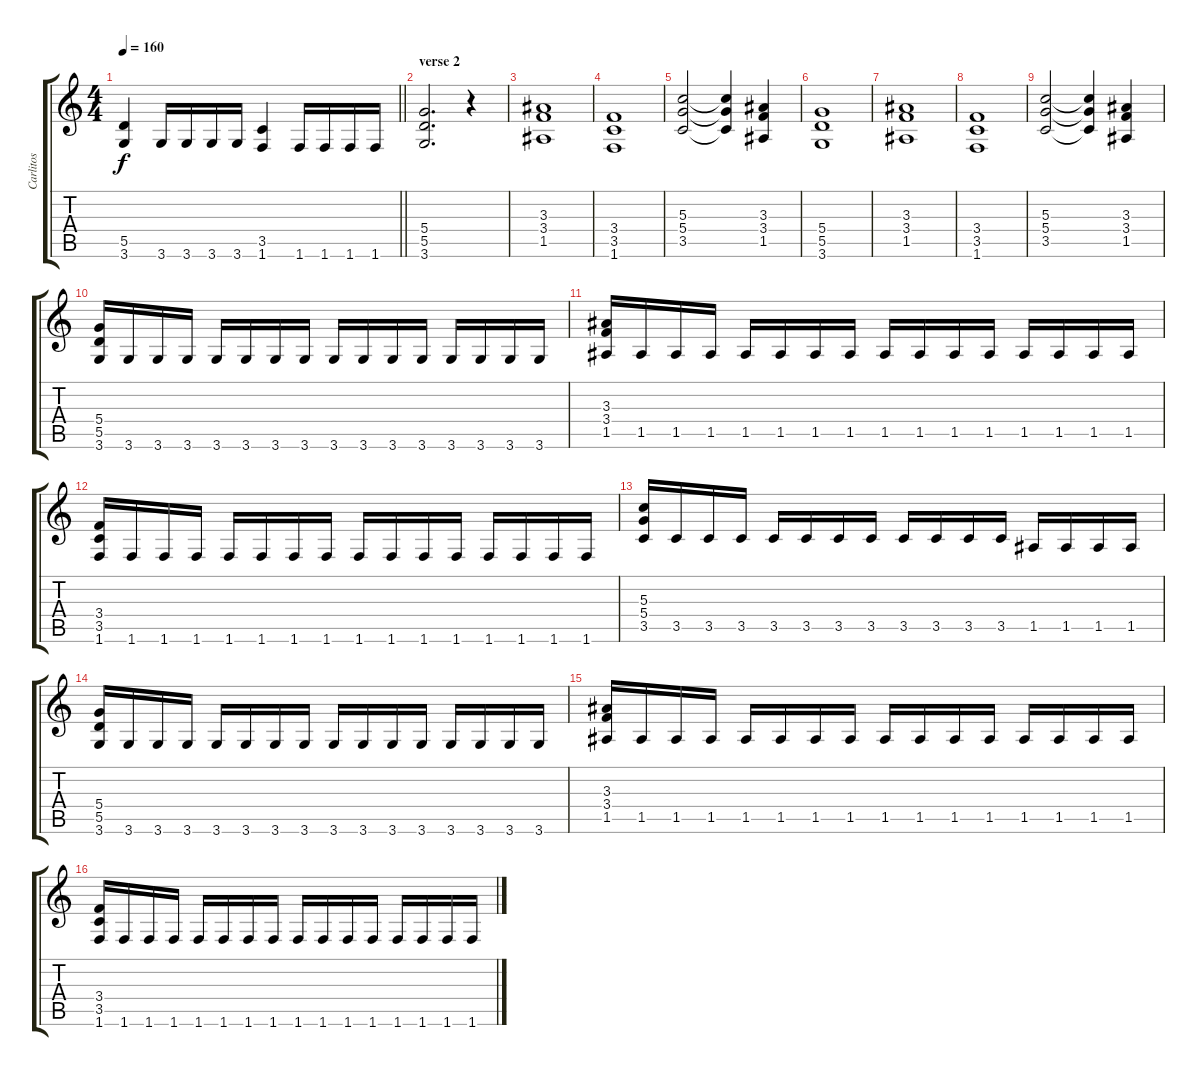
\track ("Carlitos" "Carlitos") {solo instrument distortionguitar}
\staff {score tabs}
\tuning (E4 B3 G3 D3 A2 E2) {hide}
\ts (4 4)
\tempo 160
\clef g2
\barLineRight lightlight
\ks c
(5.5 3.6).4{dy f} 3.6.16 3.6.16 3.6.16 3.6.16 (3.5 1.6).4 1.6.16 1.6.16 1.6.16 1.6.16 |
\section ("" "verse 2")
(5.4 5.5 3.6).2{d} r.4 |
(3.3 3.4 1.5).1 |
(3.4 3.5 1.6).1 |
(5.3 5.4 3.5).2 (5.3{t} 5.4{t} 3.5{t}).4 (3.3 3.4 1.5).4 |
(5.4 5.5 3.6).1 |
(3.3 3.4 1.5).1 |
(3.4 3.5 1.6).1 |
(5.3 5.4 3.5).2 (5.3{t} 5.4{t} 3.5{t}).4 (3.3 3.4 1.5).4 |
(5.4 5.5 3.6).16 3.6.16 3.6.16 3.6.16 3.6.16 3.6.16 3.6.16 3.6.16 3.6.16 3.6.16 3.6.16 3.6.16 3.6.16 3.6.16 3.6.16 3.6.16 |
(3.3 3.4 1.5).16 1.5.16 1.5.16 1.5.16 1.5.16 1.5.16 1.5.16 1.5.16 1.5.16 1.5.16 1.5.16 1.5.16 1.5.16 1.5.16 1.5.16 1.5.16 |
(3.4 3.5 1.6).16 1.6.16 1.6.16 1.6.16 1.6.16 1.6.16 1.6.16 1.6.16 1.6.16 1.6.16 1.6.16 1.6.16 1.6.16 1.6.16 1.6.16 1.6.16 |
(5.3 5.4 3.5).16 3.5.16 3.5.16 3.5.16 3.5.16 3.5.16 3.5.16 3.5.16 3.5.16 3.5.16 3.5.16 3.5.16 1.5.16 1.5.16 1.5.16 1.5.16 |
(5.4 5.5 3.6).16 3.6.16 3.6.16 3.6.16 3.6.16 3.6.16 3.6.16 3.6.16 3.6.16 3.6.16 3.6.16 3.6.16 3.6.16 3.6.16 3.6.16 3.6.16 |
(3.3 3.4 1.5).16 1.5.16 1.5.16 1.5.16 1.5.16 1.5.16 1.5.16 1.5.16 1.5.16 1.5.16 1.5.16 1.5.16 1.5.16 1.5.16 1.5.16 1.5.16 |
(3.4 3.5 1.6).16 1.6.16 1.6.16 1.6.16 1.6.16 1.6.16 1.6.16 1.6.16 1.6.16 1.6.16 1.6.16 1.6.16 1.6.16 1.6.16 1.6.16 1.6.16
